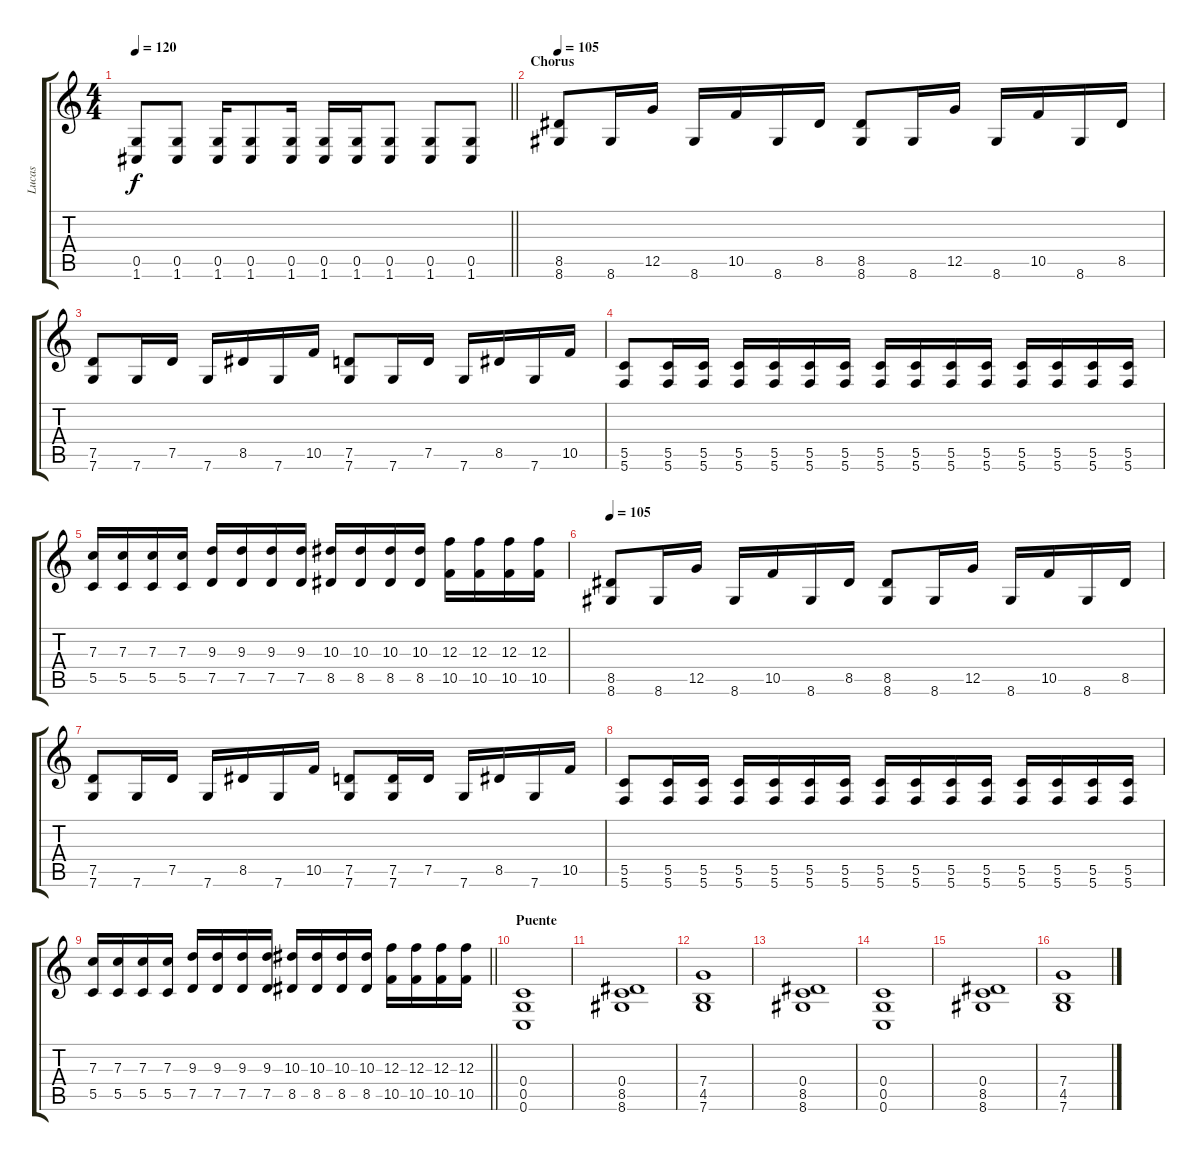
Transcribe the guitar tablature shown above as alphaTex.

\track ("Lucas" "Lucas") {instrument overdrivenguitar}
\staff {score tabs}
\tuning (D4 A3 F3 C3 G2 C2) {hide}
\ts (4 4)
\tempo 120
\clef g2
\barLineRight lightlight
\ks c
(0.5 1.6).8{dy f} (0.5 1.6).8 (0.5 1.6).16 (0.5 1.6).8 (0.5 1.6).16 (0.5 1.6).16 (0.5 1.6).16 (0.5 1.6).8 (0.5 1.6).8 (0.5 1.6).8 |
\section ("" "Chorus")
\tempo 100
\tempo 105
(8.5 8.6).8 8.6.16 12.5.16 8.6.16 10.5.16 8.6.16 8.5.16 (8.5 8.6).8 8.6.16 12.5.16 8.6.16 10.5.16 8.6.16 8.5.16 |
(7.5 7.6).8 7.6.16 7.5.16 7.6.16 8.5.16 7.6.16 10.5.16 (7.5 7.6).8 7.6.16 7.5.16 7.6.16 8.5.16 7.6.16 10.5.16 |
(5.5 5.6).8 (5.5 5.6).16 (5.5 5.6).16 (5.5 5.6).16 (5.5 5.6).16 (5.5 5.6).16 (5.5 5.6).16 (5.5 5.6).16 (5.5 5.6).16 (5.5 5.6).16 (5.5 5.6).16 (5.5 5.6).16 (5.5 5.6).16 (5.5 5.6).16 (5.5 5.6).16 |
(7.3 5.5).16 (7.3 5.5).16 (7.3 5.5).16 (7.3 5.5).16 (9.3 7.5).16 (9.3 7.5).16 (9.3 7.5).16 (9.3 7.5).16 (10.3 8.5).16 (10.3 8.5).16 (10.3 8.5).16 (10.3 8.5).16 (12.3 10.5).16 (12.3 10.5).16 (12.3 10.5).16 (12.3 10.5).16 |
\tempo 105
(8.5 8.6).8 8.6.16 12.5.16 8.6.16 10.5.16 8.6.16 8.5.16 (8.5 8.6).8 8.6.16 12.5.16 8.6.16 10.5.16 8.6.16 8.5.16 |
(7.5 7.6).8 7.6.16 7.5.16 7.6.16 8.5.16 7.6.16 10.5.16 (7.5 7.6).8 (7.5 7.6).16 7.5.16 7.6.16 8.5.16 7.6.16 10.5.16 |
(5.5 5.6).8 (5.5 5.6).16 (5.5 5.6).16 (5.5 5.6).16 (5.5 5.6).16 (5.5 5.6).16 (5.5 5.6).16 (5.5 5.6).16 (5.5 5.6).16 (5.5 5.6).16 (5.5 5.6).16 (5.5 5.6).16 (5.5 5.6).16 (5.5 5.6).16 (5.5 5.6).16 |
\barLineRight lightlight
(7.3 5.5).16 (7.3 5.5).16 (7.3 5.5).16 (7.3 5.5).16 (9.3 7.5).16 (9.3 7.5).16 (9.3 7.5).16 (9.3 7.5).16 (10.3 8.5).16 (10.3 8.5).16 (10.3 8.5).16 (10.3 8.5).16 (12.3 10.5).16 (12.3 10.5).16 (12.3 10.5).16 (12.3 10.5).16 |
\section ("" "Puente")
(0.4 0.5 0.6).1 |
(0.4 8.5 8.6).1 |
(7.4 4.5 7.6).1 |
(0.4 8.5 8.6).1 |
(0.4 0.5 0.6).1 |
(0.4 8.5 8.6).1 |
(7.4 4.5 7.6).1
